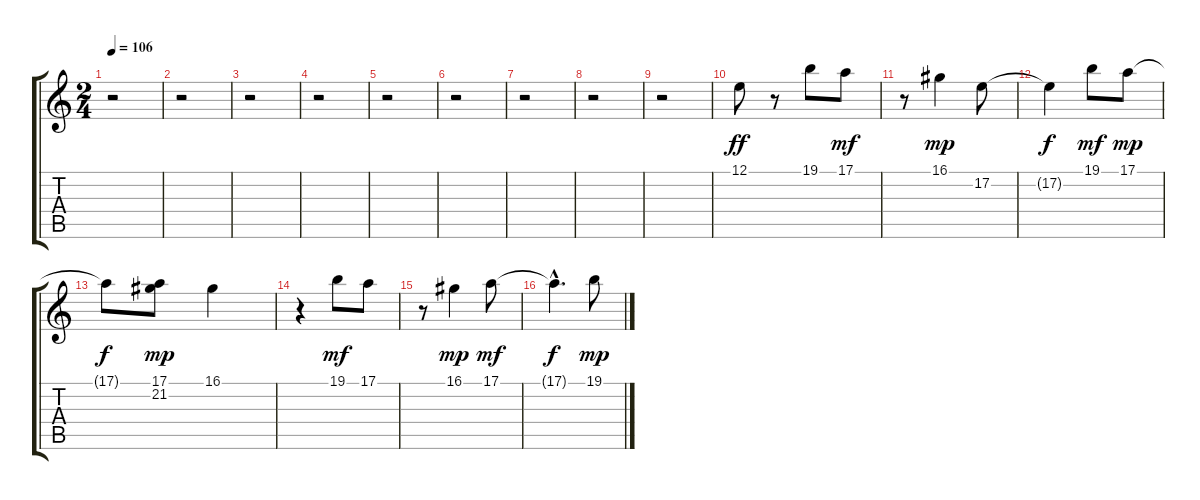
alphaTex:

\track "" {instrument stringensemble2}
\staff {score tabs}
\tuning (E4 B3 G3 D3 A2 E2) {hide}
\ts (2 4)
\tempo 106
\clef g2
\ks c
r.2{dy f} |
r.2 |
r.2 |
r.2 |
r.2 |
r.2 |
r.2 |
r.2 |
r.2 |
12.1.8{dy ff} r.8 19.1.8 17.1.8{dy mf} |
r.8 16.1.4{dy mp} 17.2.8 |
17.2{t}.4{dy f} 19.1.8{dy mf} 17.1.8{dy mp} |
17.1{t}.8{dy f} (17.1 21.2).8{dy mp} 16.1.4 |
r.4 19.1.8{dy mf} 17.1.8 |
r.8 16.1.4{dy mp} 17.1.8{dy mf} |
17.1{hac t}.4{d dy f} 19.1.8{dy mp}
